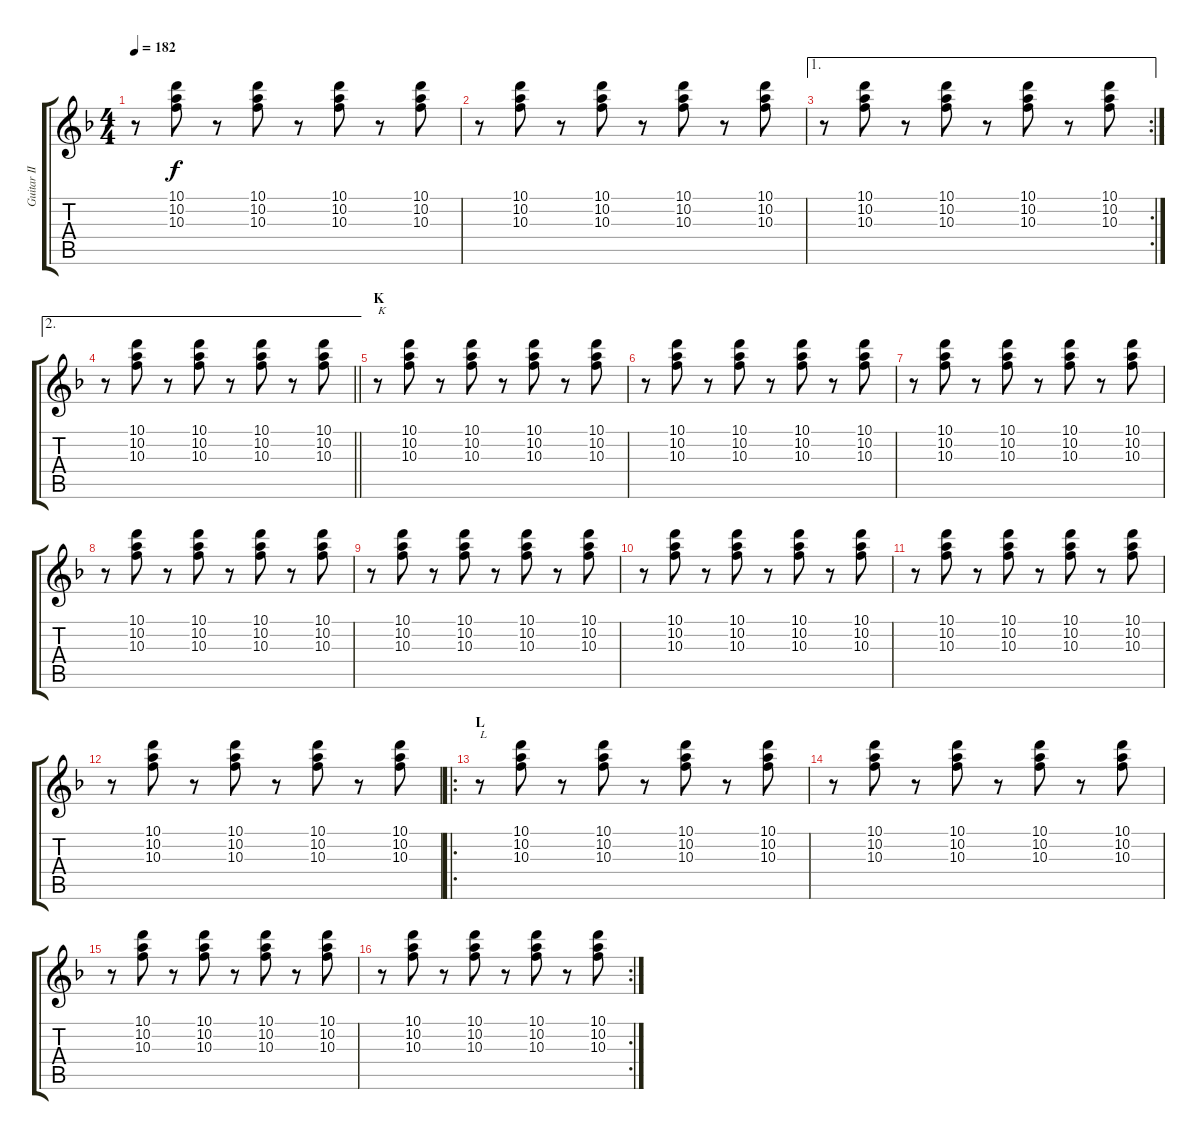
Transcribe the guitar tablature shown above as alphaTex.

\track ("Guitar II" "Guitar II") {instrument distortionguitar}
\staff {score tabs}
\tuning (E4 B3 G3 D3 A2 E2) {hide}
\ts (4 4)
\tempo 182
\clef g2
\ks f
r.8{dy f} (10.1 10.2 10.3).8 r.8 (10.1 10.2 10.3).8 r.8 (10.1 10.2 10.3).8 r.8 (10.1 10.2 10.3).8 |
r.8 (10.1 10.2 10.3).8 r.8 (10.1 10.2 10.3).8 r.8 (10.1 10.2 10.3).8 r.8 (10.1 10.2 10.3).8 |
\ae 1
\rc 2
r.8 (10.1 10.2 10.3).8 r.8 (10.1 10.2 10.3).8 r.8 (10.1 10.2 10.3).8 r.8 (10.1 10.2 10.3).8 |
\ae 2
\barLineRight lightlight
r.8 (10.1 10.2 10.3).8 r.8 (10.1 10.2 10.3).8 r.8 (10.1 10.2 10.3).8 r.8 (10.1 10.2 10.3).8 |
\section ("" "K")
r.8{txt "K"} (10.1 10.2 10.3).8 r.8 (10.1 10.2 10.3).8 r.8 (10.1 10.2 10.3).8 r.8 (10.1 10.2 10.3).8 |
r.8 (10.1 10.2 10.3).8 r.8 (10.1 10.2 10.3).8 r.8 (10.1 10.2 10.3).8 r.8 (10.1 10.2 10.3).8 |
r.8 (10.1 10.2 10.3).8 r.8 (10.1 10.2 10.3).8 r.8 (10.1 10.2 10.3).8 r.8 (10.1 10.2 10.3).8 |
r.8 (10.1 10.2 10.3).8 r.8 (10.1 10.2 10.3).8 r.8 (10.1 10.2 10.3).8 r.8 (10.1 10.2 10.3).8 |
r.8 (10.1 10.2 10.3).8 r.8 (10.1 10.2 10.3).8 r.8 (10.1 10.2 10.3).8 r.8 (10.1 10.2 10.3).8 |
r.8 (10.1 10.2 10.3).8 r.8 (10.1 10.2 10.3).8 r.8 (10.1 10.2 10.3).8 r.8 (10.1 10.2 10.3).8 |
r.8 (10.1 10.2 10.3).8 r.8 (10.1 10.2 10.3).8 r.8 (10.1 10.2 10.3).8 r.8 (10.1 10.2 10.3).8 |
r.8 (10.1 10.2 10.3).8 r.8 (10.1 10.2 10.3).8 r.8 (10.1 10.2 10.3).8 r.8 (10.1 10.2 10.3).8 |
\ro
\section ("" "L")
r.8{txt "L"} (10.1 10.2 10.3).8 r.8 (10.1 10.2 10.3).8 r.8 (10.1 10.2 10.3).8 r.8 (10.1 10.2 10.3).8 |
r.8 (10.1 10.2 10.3).8 r.8 (10.1 10.2 10.3).8 r.8 (10.1 10.2 10.3).8 r.8 (10.1 10.2 10.3).8 |
r.8 (10.1 10.2 10.3).8 r.8 (10.1 10.2 10.3).8 r.8 (10.1 10.2 10.3).8 r.8 (10.1 10.2 10.3).8 |
\rc 2
r.8 (10.1 10.2 10.3).8 r.8 (10.1 10.2 10.3).8 r.8 (10.1 10.2 10.3).8 r.8 (10.1 10.2 10.3).8
